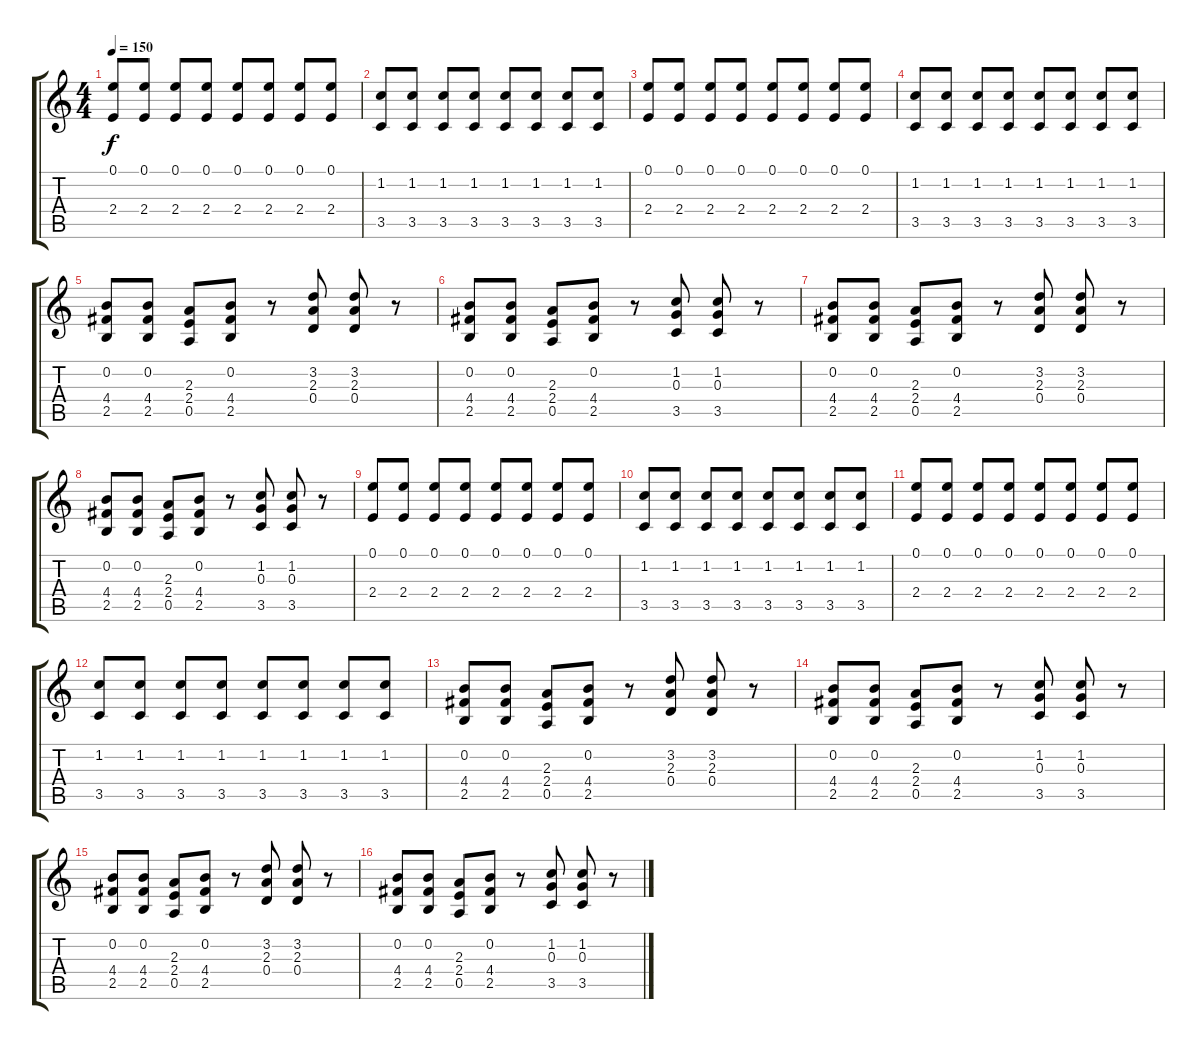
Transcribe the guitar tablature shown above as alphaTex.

\track "" {instrument acousticguitarnylon}
\staff {score tabs}
\tuning (E4 B3 G3 D3 A2 E2) {hide}
\ts (4 4)
\tempo 150
\clef g2
\ks c
(0.1 2.4).8{dy f} (0.1 2.4).8 (0.1 2.4).8 (0.1 2.4).8 (0.1 2.4).8 (0.1 2.4).8 (0.1 2.4).8 (0.1 2.4).8 |
(1.2 3.5).8 (1.2 3.5).8 (1.2 3.5).8 (1.2 3.5).8 (1.2 3.5).8 (1.2 3.5).8 (1.2 3.5).8 (1.2 3.5).8 |
(0.1 2.4).8 (0.1 2.4).8 (0.1 2.4).8 (0.1 2.4).8 (0.1 2.4).8 (0.1 2.4).8 (0.1 2.4).8 (0.1 2.4).8 |
(1.2 3.5).8 (1.2 3.5).8 (1.2 3.5).8 (1.2 3.5).8 (1.2 3.5).8 (1.2 3.5).8 (1.2 3.5).8 (1.2 3.5).8 |
(0.2 4.4 2.5).8 (0.2 4.4 2.5).8 (2.3 2.4 0.5).8 (0.2 4.4 2.5).8 r.8 (3.2 2.3 0.4).8 (3.2 2.3 0.4).8 r.8 |
(0.2 4.4 2.5).8 (0.2 4.4 2.5).8 (2.3 2.4 0.5).8 (0.2 4.4 2.5).8 r.8 (1.2 0.3 3.5).8 (1.2 0.3 3.5).8 r.8 |
(0.2 4.4 2.5).8 (0.2 4.4 2.5).8 (2.3 2.4 0.5).8 (0.2 4.4 2.5).8 r.8 (3.2 2.3 0.4).8 (3.2 2.3 0.4).8 r.8 |
(0.2 4.4 2.5).8 (0.2 4.4 2.5).8 (2.3 2.4 0.5).8 (0.2 4.4 2.5).8 r.8 (1.2 0.3 3.5).8 (1.2 0.3 3.5).8 r.8 |
(0.1 2.4).8 (0.1 2.4).8 (0.1 2.4).8 (0.1 2.4).8 (0.1 2.4).8 (0.1 2.4).8 (0.1 2.4).8 (0.1 2.4).8 |
(1.2 3.5).8 (1.2 3.5).8 (1.2 3.5).8 (1.2 3.5).8 (1.2 3.5).8 (1.2 3.5).8 (1.2 3.5).8 (1.2 3.5).8 |
(0.1 2.4).8 (0.1 2.4).8 (0.1 2.4).8 (0.1 2.4).8 (0.1 2.4).8 (0.1 2.4).8 (0.1 2.4).8 (0.1 2.4).8 |
(1.2 3.5).8 (1.2 3.5).8 (1.2 3.5).8 (1.2 3.5).8 (1.2 3.5).8 (1.2 3.5).8 (1.2 3.5).8 (1.2 3.5).8 |
(0.2 4.4 2.5).8 (0.2 4.4 2.5).8 (2.3 2.4 0.5).8 (0.2 4.4 2.5).8 r.8 (3.2 2.3 0.4).8 (3.2 2.3 0.4).8 r.8 |
(0.2 4.4 2.5).8 (0.2 4.4 2.5).8 (2.3 2.4 0.5).8 (0.2 4.4 2.5).8 r.8 (1.2 0.3 3.5).8 (1.2 0.3 3.5).8 r.8 |
(0.2 4.4 2.5).8 (0.2 4.4 2.5).8 (2.3 2.4 0.5).8 (0.2 4.4 2.5).8 r.8 (3.2 2.3 0.4).8 (3.2 2.3 0.4).8 r.8 |
(0.2 4.4 2.5).8 (0.2 4.4 2.5).8 (2.3 2.4 0.5).8 (0.2 4.4 2.5).8 r.8 (1.2 0.3 3.5).8 (1.2 0.3 3.5).8 r.8
